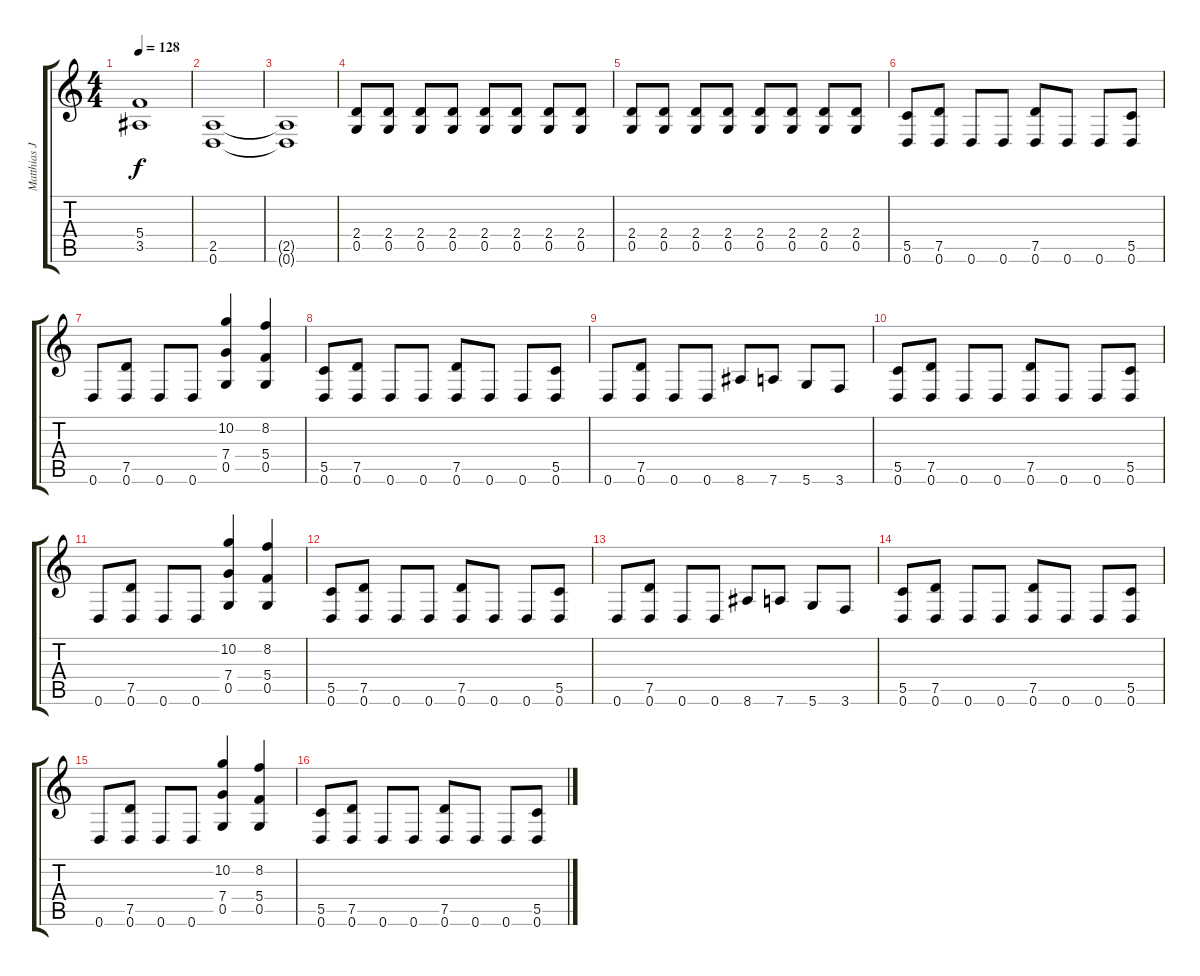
\track ("Matthias Jabs" "Matthias J") {instrument distortionguitar}
\staff {score tabs}
\tuning (D4 A3 F3 C3 G2 D2) {hide}
\ts (4 4)
\tempo 128
\clef g2
\ks c
(5.4{t} 3.5{t}).1{dy f} |
(2.5 0.6).1 |
(2.5{t} 0.6{t}).1 |
(2.4 0.5).8 (2.4 0.5).8 (2.4 0.5).8 (2.4 0.5).8 (2.4 0.5).8 (2.4 0.5).8 (2.4 0.5).8 (2.4 0.5).8 |
(2.4 0.5).8 (2.4 0.5).8 (2.4 0.5).8 (2.4 0.5).8 (2.4 0.5).8 (2.4 0.5).8 (2.4 0.5).8 (2.4 0.5).8 |
(5.5 0.6).8{instrument distortionguitar} (7.5 0.6).8 0.6.8 0.6.8 (7.5 0.6).8 0.6.8 0.6.8 (5.5 0.6).8 |
0.6.8 (7.5 0.6).8 0.6.8 0.6.8 (10.2 7.4 0.5).4 (8.2 5.4 0.5).4 |
(5.5 0.6).8 (7.5 0.6).8 0.6.8 0.6.8 (7.5 0.6).8 0.6.8 0.6.8 (5.5 0.6).8 |
0.6.8 (7.5 0.6).8 0.6.8 0.6.8 8.6.8 7.6.8 5.6.8 3.6.8 |
(5.5 0.6).8{instrument distortionguitar} (7.5 0.6).8 0.6.8 0.6.8 (7.5 0.6).8 0.6.8 0.6.8 (5.5 0.6).8 |
0.6.8 (7.5 0.6).8 0.6.8 0.6.8 (10.2 7.4 0.5).4 (8.2 5.4 0.5).4 |
(5.5 0.6).8 (7.5 0.6).8 0.6.8 0.6.8 (7.5 0.6).8 0.6.8 0.6.8 (5.5 0.6).8 |
0.6.8 (7.5 0.6).8 0.6.8 0.6.8 8.6.8 7.6.8 5.6.8 3.6.8 |
(5.5 0.6).8{instrument distortionguitar} (7.5 0.6).8 0.6.8 0.6.8 (7.5 0.6).8 0.6.8 0.6.8 (5.5 0.6).8 |
0.6.8 (7.5 0.6).8 0.6.8 0.6.8 (10.2 7.4 0.5).4 (8.2 5.4 0.5).4 |
(5.5 0.6).8 (7.5 0.6).8 0.6.8 0.6.8 (7.5 0.6).8 0.6.8 0.6.8 (5.5 0.6).8
